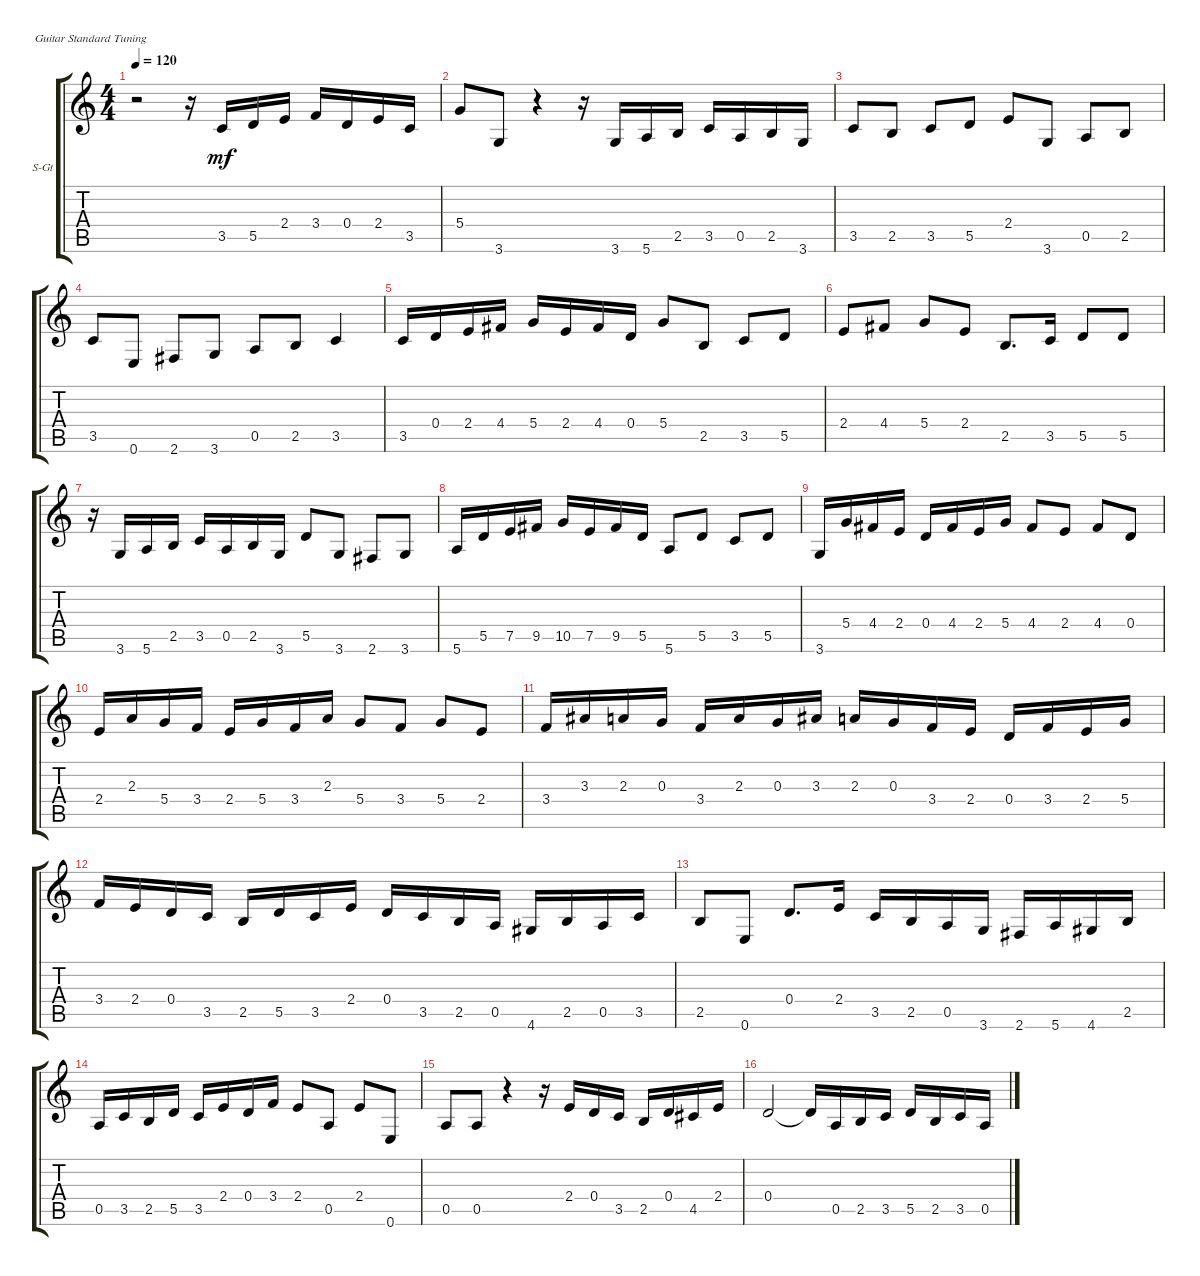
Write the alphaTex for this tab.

\defaultSystemsLayout 4
\bracketExtendMode groupsimilarinstruments
\firstSystemTrackNameOrientation horizontal
\otherSystemsTrackNameOrientation horizontal
\track ("Steel Guitar" "S-Gt") {instrument acousticguitarsteel}
\staff {score tabs}
\tuning (E4 B3 G3 D3 A2 E2)
\ts (4 4)
\scale
0.54717
\tempo 120
\accidentals auto
\clef g2
\ottava regular
\simile none
\scale
0.532407
\ks c
r.2{dy mf instrument acousticguitarsteel} r.16 3.5.16 5.5.16 2.4.16 3.4.16 0.4.16 2.4.16 3.5.16 |
\scale
0.45283
\scale
0.467593 5.4.8 3.6.8 r.4 r.16 3.6.16 5.6.16 2.5.16 3.5.16 0.5.16 2.5.16 3.6.16 |
\scale
0.4125
\scale
0.47619 3.5.8 2.5.8 3.5.8 5.5.8 2.4.8 3.6.8 0.5.8 2.5.8 |
\scale
0.5875
\scale
0.52381 3.5.8 0.6.8 2.6.8 3.6.8 0.5.8 2.5.8 3.5.4 |
\scale
0.46875
\scale
0.609504 3.5.16 0.4.16 2.4.16 4.4.16 5.4.16 2.4.16 4.4.16 0.4.16 5.4.8 2.5.8 3.5.8 5.5.8 |
\scale
0.53125
\scale
0.390496 2.4.8 4.4.8 5.4.8 2.4.8 2.5.8{d} 3.5.16 5.5.8 5.5.8 |
\scale
0.5
\scale
0.431599 r.16 3.6.16 5.6.16 2.5.16 3.5.16 0.5.16 2.5.16 3.6.16 5.5.8 3.6.8 2.6.8 3.6.8 |
\scale
0.5
\scale
0.568401 5.6.16 5.5.16 7.5.16 9.5.16 10.5.16 7.5.16 9.5.16 5.5.16 5.6.8 5.5.8 3.5.8 5.5.8 |
\scale
0.48913
\scale
0.581854 3.6.16 5.4.16 4.4.16 2.4.16 0.4.16 4.4.16 2.4.16 5.4.16 4.4.8 2.4.8 4.4.8 0.4.8 |
\scale
0.51087
\scale
0.418146 2.4.16 2.3.16 5.4.16 3.4.16 2.4.16 5.4.16 3.4.16 2.3.16 5.4.8 3.4.8 5.4.8 2.4.8 |
\scale
0.5
\scale
0.489301 3.4.16 3.3.16 2.3.16 0.3.16 3.4.16 2.3.16 0.3.16 3.3.16 2.3.16 0.3.16 3.4.16 2.4.16 0.4.16 3.4.16 2.4.16 5.4.16 |
\scale
0.5
\scale
0.510699 3.4.16 2.4.16 0.4.16 3.5.16 2.5.16 5.5.16 3.5.16 2.4.16 0.4.16 3.5.16 2.5.16 0.5.16 4.6.16 2.5.16 0.5.16 3.5.16 |
\scale
0.48913
\scale
0.581854 2.5.8 0.6.8 0.4.8{d} 2.4.16 3.5.16 2.5.16 0.5.16 3.6.16 2.6.16 5.6.16 4.6.16 2.5.16 |
\scale
0.51087
\scale
0.418146 0.5.16 3.5.16 2.5.16 5.5.16 3.5.16 2.4.16 0.4.16 3.4.16 2.4.8 0.5.8 2.4.8 0.6.8 |
\scale
0.576923
\scale
0.614537 0.5.8 0.5.8 r.4 r.16 2.4.16 0.4.16 3.5.16 2.5.16 0.4.16 4.5.16 2.4.16 |
\scale
0.423077
\scale
0.385463 0.4.2 0.4{t}.16 0.5.16 2.5.16 3.5.16 5.5.16 2.5.16 3.5.16 0.5.16
